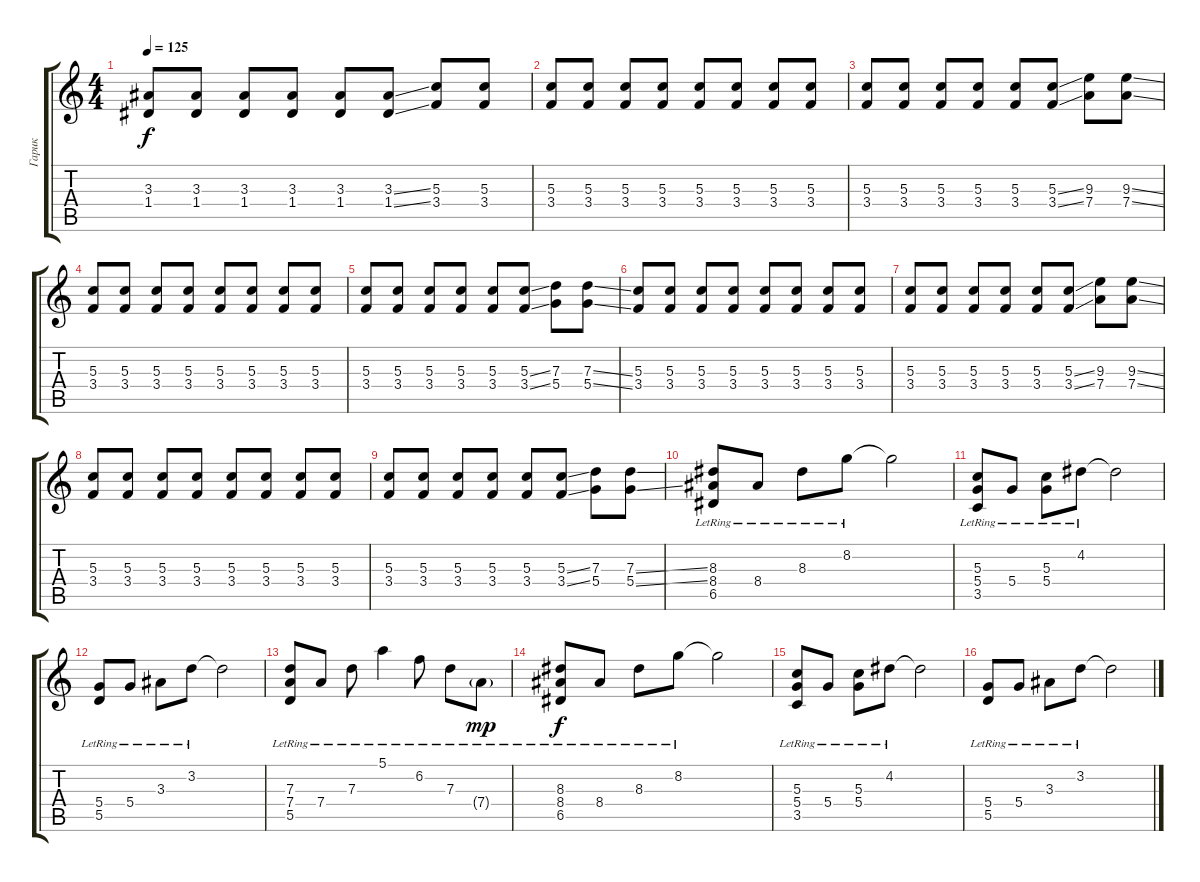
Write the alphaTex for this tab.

\track ("Гарик" "Гарик") {instrument electricguitarclean}
\staff {score tabs}
\tuning (E4 B3 G3 D3 A2 E2) {hide}
\ts (4 4)
\tempo 125
\clef g2
\ks c
(3.3 1.4).8{dy f} (3.3 1.4).8 (3.3 1.4).8 (3.3 1.4).8 (3.3 1.4).8 (3.3{ss} 1.4{ss}).8 (5.3 3.4).8 (5.3 3.4).8 |
(5.3 3.4).8 (5.3 3.4).8 (5.3 3.4).8 (5.3 3.4).8 (5.3 3.4).8 (5.3 3.4).8 (5.3 3.4).8 (5.3 3.4).8 |
(5.3 3.4).8 (5.3 3.4).8 (5.3 3.4).8 (5.3 3.4).8 (5.3 3.4).8 (5.3{ss} 3.4{ss}).8 (9.3 7.4).8 (9.3{ss} 7.4{ss}).8 |
(5.3 3.4).8 (5.3 3.4).8 (5.3 3.4).8 (5.3 3.4).8 (5.3 3.4).8 (5.3 3.4).8 (5.3 3.4).8 (5.3 3.4).8 |
(5.3 3.4).8 (5.3 3.4).8 (5.3 3.4).8 (5.3 3.4).8 (5.3 3.4).8 (5.3{ss} 3.4{ss}).8 (7.3 5.4).8 (7.3{ss} 5.4{ss}).8 |
(5.3 3.4).8 (5.3 3.4).8 (5.3 3.4).8 (5.3 3.4).8 (5.3 3.4).8 (5.3 3.4).8 (5.3 3.4).8 (5.3 3.4).8 |
(5.3 3.4).8 (5.3 3.4).8 (5.3 3.4).8 (5.3 3.4).8 (5.3 3.4).8 (5.3{ss} 3.4{ss}).8 (9.3 7.4).8 (9.3{ss} 7.4{ss}).8 |
(5.3 3.4).8 (5.3 3.4).8 (5.3 3.4).8 (5.3 3.4).8 (5.3 3.4).8 (5.3 3.4).8 (5.3 3.4).8 (5.3 3.4).8 |
(5.3 3.4).8 (5.3 3.4).8 (5.3 3.4).8 (5.3 3.4).8 (5.3 3.4).8 (5.3{ss} 3.4{ss}).8 (7.3 5.4).8 (7.3{ss} 5.4{ss}).8 |
(8.3 8.4 6.5{lr}).8 8.4{lr}.8 8.3{lr}.8 8.2{lr}.8 8.2{t}.2 |
(5.3 5.4 3.5{lr}).8 5.4{lr}.8 (5.3{lr} 5.4).8 4.2{lr}.8 4.2{t}.2 |
(5.4 5.5{lr}).8 5.4{lr}.8 3.3{lr}.8 3.2{lr}.8 3.2{t}.2 |
(7.3 7.4 5.5{lr}).8 7.4{lr}.8 7.3{lr}.8 5.1{lr}.4 6.2{lr}.8 7.3{lr}.8 7.4{g lr}.8{dy mp} |
(8.3 8.4 6.5{lr}).8{dy f} 8.4{lr}.8 8.3{lr}.8 8.2{lr}.8 8.2{t}.2 |
(5.3 5.4 3.5{lr}).8 5.4{lr}.8 (5.3{lr} 5.4).8 4.2{lr}.8 4.2{t}.2 |
(5.4 5.5{lr}).8 5.4{lr}.8 3.3{lr}.8 3.2{lr}.8 3.2{t}.2
